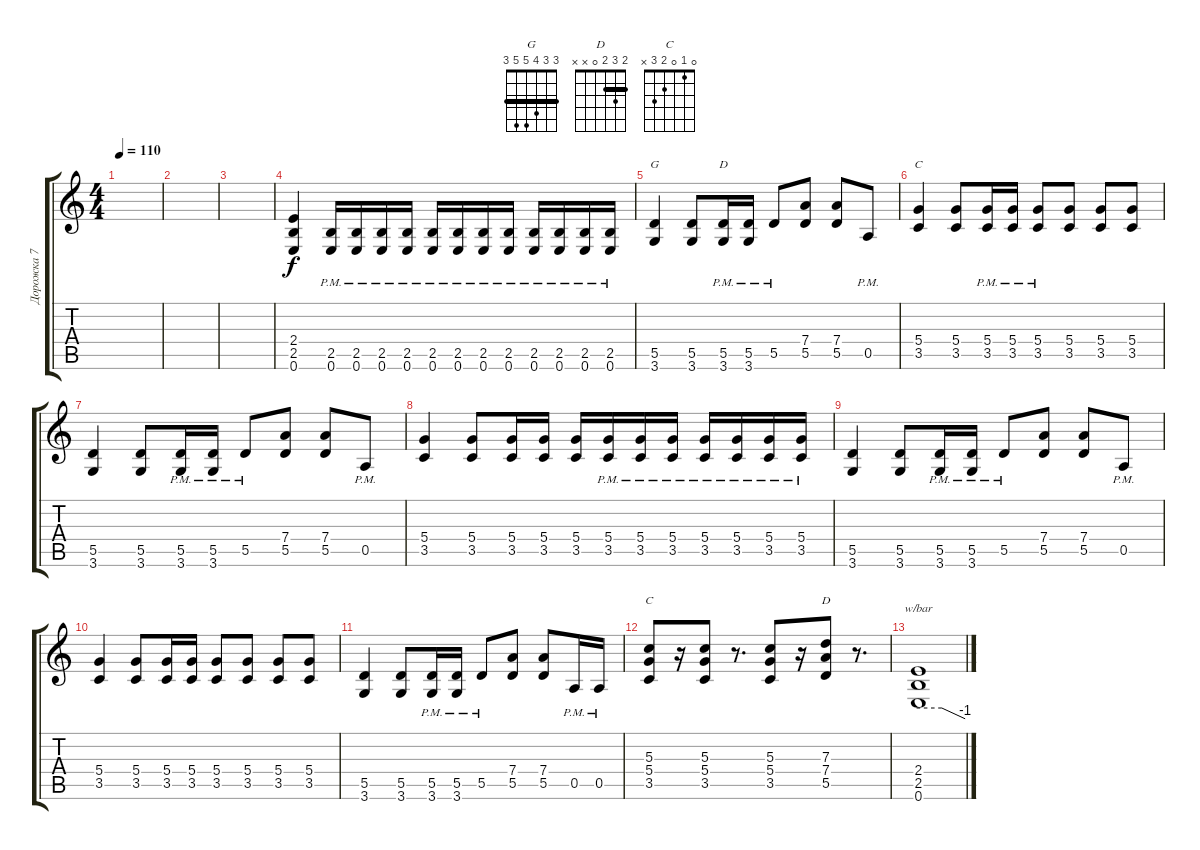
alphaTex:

\track ("Дорожка 7" "Дорожка 7") {instrument distortionguitar}
\staff {score tabs}
\tuning (E4 B3 G3 D3 A2 E2) {hide}
\chord ("G" 3 3 4 5 5 3) {barre 3}
\chord ("D" 5 7 7 7 5 x) {firstfret 5 barre 5}
\chord ("C" 3 5 5 5 3 x) {barre 3}
\chord ("C" 0 1 0 2 3 x)
\chord ("D" 2 3 2 0 x x) {barre 2}
\ts (4 4)
\tempo 110
\clef g2
\ks c
|
|
|
(2.4 2.5 0.6).4 (2.5{pm} 0.6{pm}).16 (2.5{pm} 0.6{pm}).16 (2.5{pm} 0.6{pm}).16 (2.5{pm} 0.6{pm}).16 (2.5{pm} 0.6{pm}).16 (2.5{pm} 0.6{pm}).16 (2.5{pm} 0.6{pm}).16 (2.5{pm} 0.6{pm}).16 (2.5{pm} 0.6{pm}).16 (2.5{pm} 0.6{pm}).16 (2.5{pm} 0.6{pm}).16 (2.5{pm} 0.6{pm}).16 |
(5.5 3.6).4{ch "G"} (5.5 3.6).8 (5.5{pm} 3.6).16{ch "D"} (5.5{pm} 3.6).16 5.5{pm}.8 (7.4 5.5).8 (7.4 5.5).8 0.5{pm}.8 |
(5.4 3.5).4{ch "C"} (5.4 3.5).8 (5.4{pm} 3.5{pm}).16 (5.4{pm} 3.5{pm}).16 (5.4{pm} 3.5{pm}).8 (5.4 3.5).8 (5.4 3.5).8 (5.4 3.5).8 |
(5.5 3.6).4 (5.5 3.6).8 (5.5{pm} 3.6).16 (5.5{pm} 3.6).16 5.5{pm}.8 (7.4 5.5).8 (7.4 5.5).8 0.5{pm}.8 |
(5.4 3.5).4 (5.4 3.5).8 (5.4 3.5).16 (5.4 3.5).16 (5.4 3.5).16 (5.4{pm} 3.5{pm}).16 (5.4{pm} 3.5{pm}).16 (5.4{pm} 3.5{pm}).16 (5.4{pm} 3.5{pm}).16 (5.4{pm} 3.5{pm}).16 (5.4{pm} 3.5{pm}).16 (5.4{pm} 3.5{pm}).16 |
(5.5 3.6).4 (5.5 3.6).8 (5.5{pm} 3.6).16 (5.5{pm} 3.6).16 5.5{pm}.8 (7.4 5.5).8 (7.4 5.5).8 0.5{pm}.8 |
(5.4 3.5).4 (5.4 3.5).8 (5.4 3.5).16 (5.4 3.5).16 (5.4 3.5).8 (5.4 3.5).8 (5.4 3.5).8 (5.4 3.5).8 |
(5.5 3.6).4 (5.5 3.6).8 (5.5{pm} 3.6).16 (5.5{pm} 3.6).16 5.5{pm}.8 (7.4 5.5).8 (7.4 5.5).8 0.5{pm}.16 0.5{pm}.16 |
(5.3 5.4 3.5).8{ch "C"} r.16 (5.3 5.4 3.5).8 r.8{d} (5.3 5.4 3.5).8 r.16 (7.3 7.4 5.5).8{ch "D"} r.8{d} |
(2.4 2.5 0.6).1{tbe (custom default 0 0 30 0 60 -4)}
